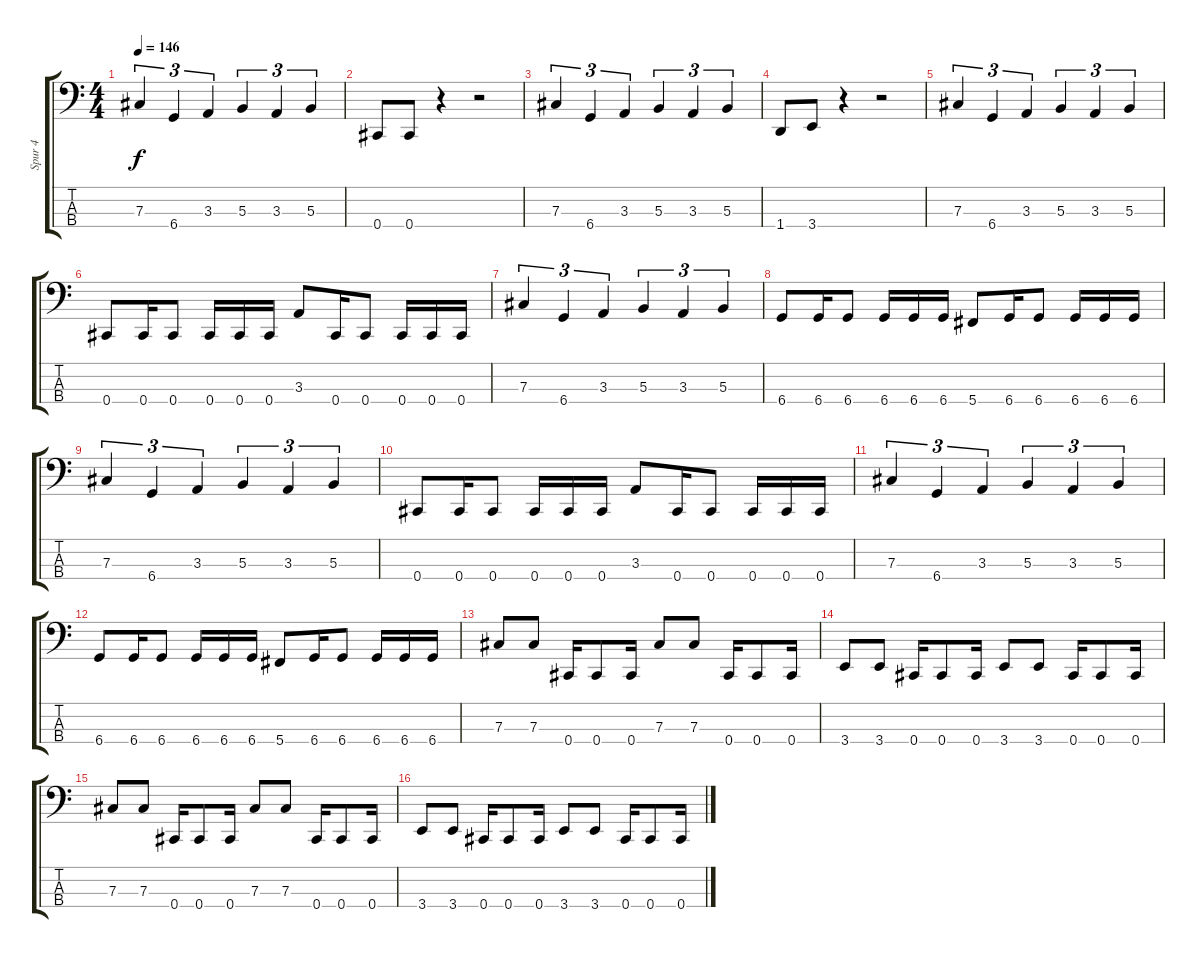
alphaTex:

\track ("Spur 4" "Spur 4") {instrument electricbassfinger}
\staff {score tabs}
\tuning (E2 B1 Gb1 Db1) {hide}
\ts (4 4)
\tempo 146
\clef f4
\ks c
7.3.4{tu (3 2) dy f} 6.4.4{tu (3 2)} 3.3.4{tu (3 2)} 5.3.4{tu (3 2)} 3.3.4{tu (3 2)} 5.3.4{tu (3 2)} |
0.4.8 0.4.8 r.4 r.2 |
7.3.4{tu (3 2)} 6.4.4{tu (3 2)} 3.3.4{tu (3 2)} 5.3.4{tu (3 2)} 3.3.4{tu (3 2)} 5.3.4{tu (3 2)} |
1.4.8 3.4.8 r.4 r.2 |
7.3.4{tu (3 2)} 6.4.4{tu (3 2)} 3.3.4{tu (3 2)} 5.3.4{tu (3 2)} 3.3.4{tu (3 2)} 5.3.4{tu (3 2)} |
0.4.8 0.4.16 0.4.8 0.4.16 0.4.16 0.4.16 3.3.8 0.4.16 0.4.8 0.4.16 0.4.16 0.4.16 |
7.3.4{tu (3 2)} 6.4.4{tu (3 2)} 3.3.4{tu (3 2)} 5.3.4{tu (3 2)} 3.3.4{tu (3 2)} 5.3.4{tu (3 2)} |
6.4.8 6.4.16 6.4.8 6.4.16 6.4.16 6.4.16 5.4.8 6.4.16 6.4.8 6.4.16 6.4.16 6.4.16 |
7.3.4{tu (3 2)} 6.4.4{tu (3 2)} 3.3.4{tu (3 2)} 5.3.4{tu (3 2)} 3.3.4{tu (3 2)} 5.3.4{tu (3 2)} |
0.4.8 0.4.16 0.4.8 0.4.16 0.4.16 0.4.16 3.3.8 0.4.16 0.4.8 0.4.16 0.4.16 0.4.16 |
7.3.4{tu (3 2)} 6.4.4{tu (3 2)} 3.3.4{tu (3 2)} 5.3.4{tu (3 2)} 3.3.4{tu (3 2)} 5.3.4{tu (3 2)} |
6.4.8 6.4.16 6.4.8 6.4.16 6.4.16 6.4.16 5.4.8 6.4.16 6.4.8 6.4.16 6.4.16 6.4.16 |
7.3.8 7.3.8 0.4.16 0.4.8 0.4.16 7.3.8 7.3.8 0.4.16 0.4.8 0.4.16 |
3.4.8 3.4.8 0.4.16 0.4.8 0.4.16 3.4.8 3.4.8 0.4.16 0.4.8 0.4.16 |
7.3.8 7.3.8 0.4.16 0.4.8 0.4.16 7.3.8 7.3.8 0.4.16 0.4.8 0.4.16 |
3.4.8 3.4.8 0.4.16 0.4.8 0.4.16 3.4.8 3.4.8 0.4.16 0.4.8 0.4.16
